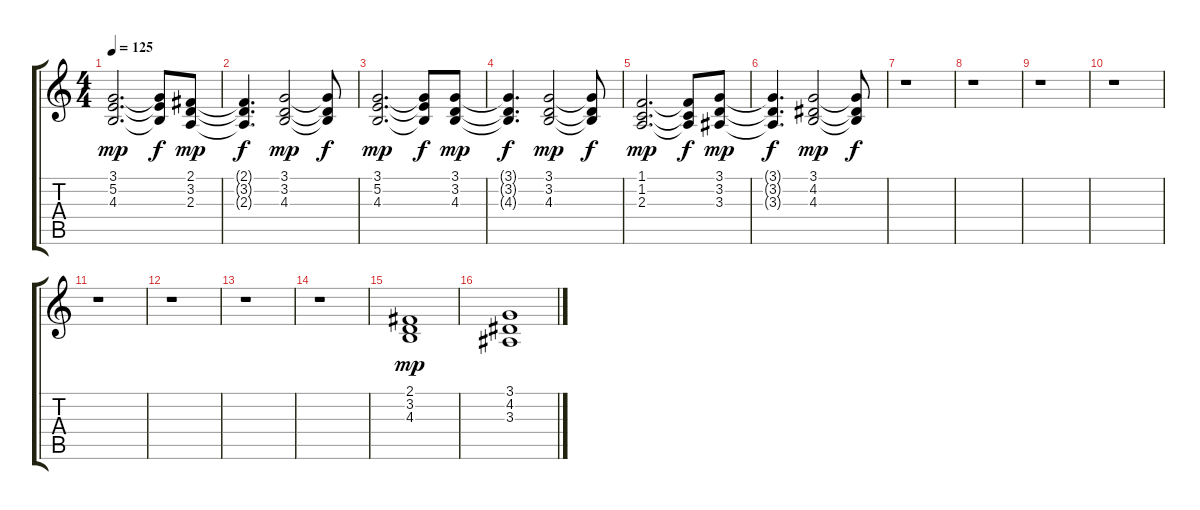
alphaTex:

\track "" {instrument pad2warm}
\staff {score tabs}
\tuning (E4 B3 G3 D3 A2 E2) {hide}
\ts (4 4)
\tempo 125
\clef g2
\ks c
(3.1 5.2 4.3).2{d dy mp} (3.1{t} 5.2{t} 4.3{t}).8{dy f} (2.1 3.2 2.3).8{dy mp} |
(2.1{t} 3.2{t} 2.3{t}).4{d dy f} (3.1 3.2 4.3).2{dy mp} (3.1{t} 3.2{t} 4.3{t}).8{dy f} |
(3.1 5.2 4.3).2{d dy mp} (3.1{t} 5.2{t} 4.3{t}).8{dy f} (3.1 3.2 4.3).8{dy mp} |
(3.1{t} 3.2{t} 4.3{t}).4{d dy f} (3.1 3.2 4.3).2{dy mp} (3.1{t} 3.2{t} 4.3{t}).8{dy f} |
(1.1 1.2 2.3).2{d dy mp} (1.1{t} 1.2{t} 2.3{t}).8{dy f} (3.1 3.2 3.3).8{dy mp} |
(3.1{t} 3.2{t} 3.3{t}).4{d dy f} (3.1 4.2 4.3).2{dy mp} (3.1{t} 4.2{t} 4.3{t}).8{dy f} |
r.1 |
r.1 |
r.1 |
r.1 |
r.1 |
r.1 |
r.1 |
r.1 |
(2.1 3.2 4.3).1{dy mp} |
(3.1 4.2 3.3).1
